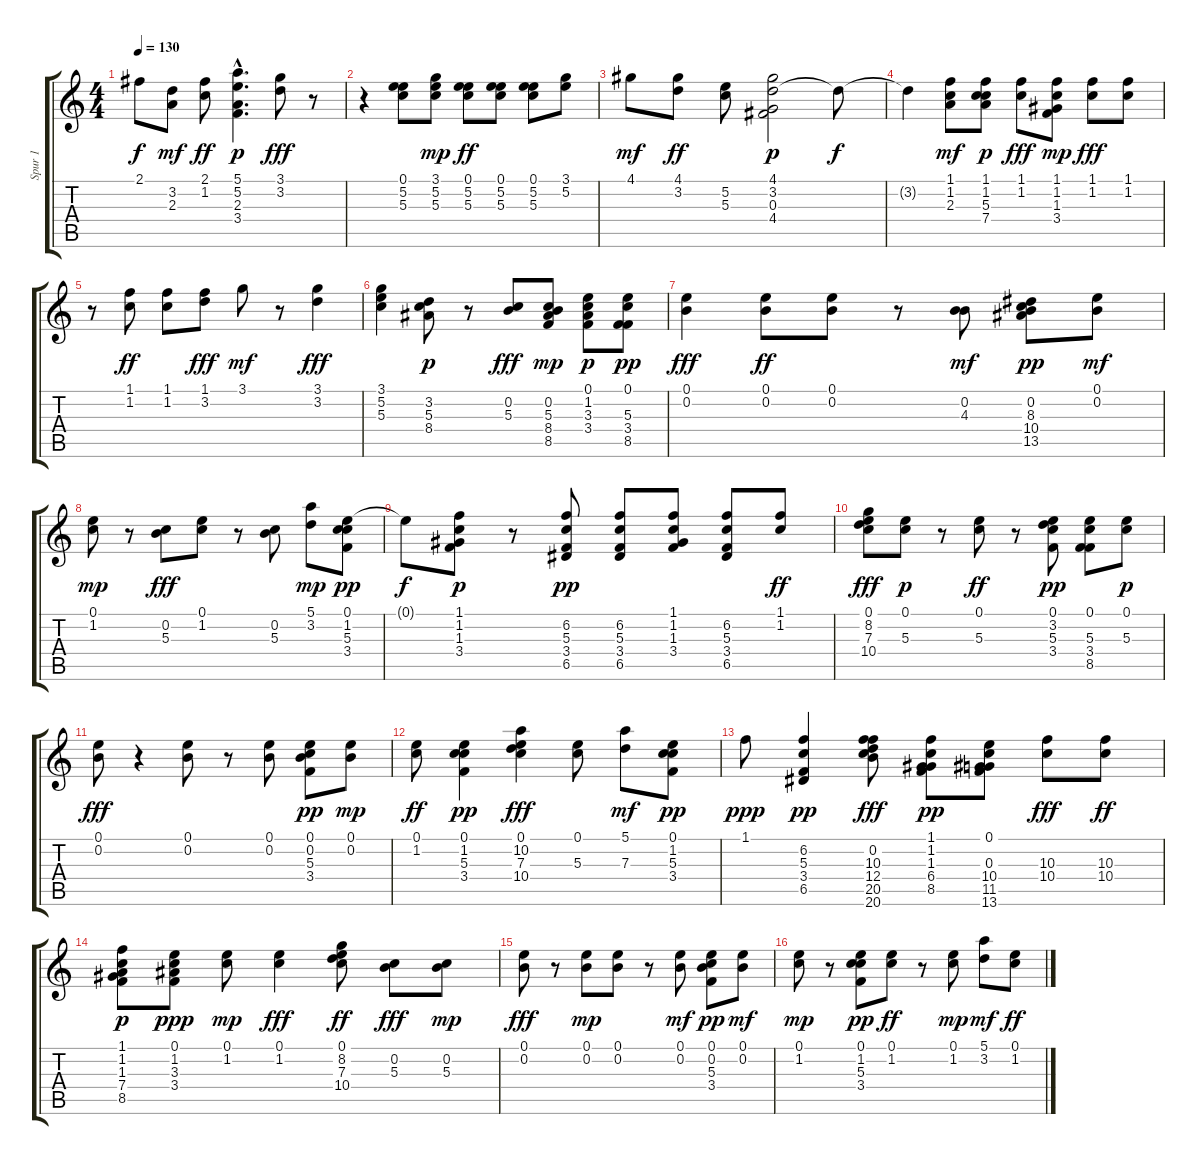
\track ("Spur 1" "Spur 1") {instrument acousticguitarsteel}
\staff {score tabs}
\tuning (E4 B3 G3 D3 A2 E2) {hide}
\ts (4 4)
\tempo 130
\clef g2
\ks c
2.1.8{dy f} (3.2 2.3).8{dy mf} (2.1 1.2).8{dy ff} (5.1 5.2{hac} 2.3 3.4).4{d dy p} (3.1 3.2).8{dy fff} r.8 |
r.4 (0.1 5.2 5.3).8 (3.1 5.2 5.3).8{dy mp} (0.1 5.2 5.3).8{dy ff} (0.1 5.2 5.3).8 (0.1 5.2 5.3).8 (3.1 5.2).8 |
4.1.8{dy mf} (4.1 3.2).8{dy ff} (5.2 5.3).8 (4.1 3.2 0.3 4.4).2{dy p} 3.2{t}.8{dy f} |
3.2{t}.4 (1.1 1.2 2.3).8{dy mf} (1.1 1.2 5.3 7.4).8{dy p} (1.1 1.2).8{dy fff} (1.1 1.2 1.3 3.4).8{dy mp} (1.1 1.2).8{dy fff} (1.1 1.2).8 |
r.8 (1.1 1.2).8{dy ff} (1.1 1.2).8 (1.1 3.2).8{dy fff} 3.1.8{dy mf} r.8 (3.1 3.2).4{dy fff} |
(3.1 5.2 5.3).4 (3.2 5.3 8.4).8{dy p} r.8 (0.2 5.3).8{dy fff} (0.2 5.3 8.4 8.5).8{dy mp} (0.1 1.2 3.3 3.4).8{dy p} (0.1 5.3 3.4 8.5).8{dy pp} |
(0.1 0.2).4{dy fff} (0.1 0.2).8{dy ff} (0.1 0.2).8 r.8 (0.2 4.3).8{dy mf} (0.2 8.3 10.4 13.5).8{dy pp} (0.1 0.2).8{dy mf} |
(0.1 1.2).8{dy mp} r.8 (0.2 5.3).8{dy fff} (0.1 1.2).8 r.8 (0.2 5.3).8 (5.1 3.2).8{dy mp} (0.1 1.2 5.3 3.4).8{dy pp} |
0.1{t}.8{dy f} (1.1 1.2 1.3 3.4).8{dy p} r.8 (6.2 5.3 3.4 6.5).8{dy pp} (6.2 5.3 3.4 6.5).8 (1.1 1.2 1.3 3.4).8 (6.2 5.3 3.4 6.5).8 (1.1 1.2).8{dy ff} |
(0.1 8.2 7.3 10.4).8{dy fff} (0.1 5.3).8{dy p} r.8 (0.1 5.3).8{dy ff} r.8 (0.1 3.2 5.3 3.4).8{dy pp} (0.1 5.3 3.4 8.5).8 (0.1 5.3).8{dy p} |
(0.1 0.2).8{dy fff} r.4 (0.1 0.2).8 r.8 (0.1 0.2).8 (0.1 0.2 5.3 3.4).8{dy pp} (0.1 0.2).8{dy mp} |
(0.1 1.2).8{dy ff} (0.1 1.2 5.3 3.4).4{dy pp} (0.1 10.2 7.3 10.4).4{dy fff} (0.1 5.3).8 (5.1 7.3).8{dy mf} (0.1 1.2 5.3 3.4).8{dy pp} |
1.1.8{dy ppp} (6.2 5.3 3.4 6.5).4{dy pp} (0.2 10.3 12.4 20.5 20.6).8{dy fff} (1.1 1.2 1.3 6.4 8.5).8{dy pp} (0.1 0.3 10.4 11.5 13.6).8 (10.3 10.4).8{dy fff} (10.3 10.4).8{dy ff} |
(1.1 1.2 1.3 7.4 8.5).8{dy p} (0.1 1.2 3.3 3.4).8{dy ppp} (0.1 1.2).8{dy mp} (0.1 1.2).4{dy fff} (0.1 8.2 7.3 10.4).8{dy ff} (0.2 5.3).8{dy fff} (0.2 5.3).8{dy mp} |
(0.1 0.2).8{dy fff} r.8 (0.1 0.2).8{dy mp} (0.1 0.2).8 r.8 (0.1 0.2).8{dy mf} (0.1 0.2 5.3 3.4).8{dy pp} (0.1 0.2).8{dy mf} |
(0.1 1.2).8{dy mp} r.8 (0.1 1.2 5.3 3.4).8{dy pp} (0.1 1.2).8{dy ff} r.8 (0.1 1.2).8{dy mp} (5.1 3.2).8{dy mf} (0.1 1.2).8{dy ff}
